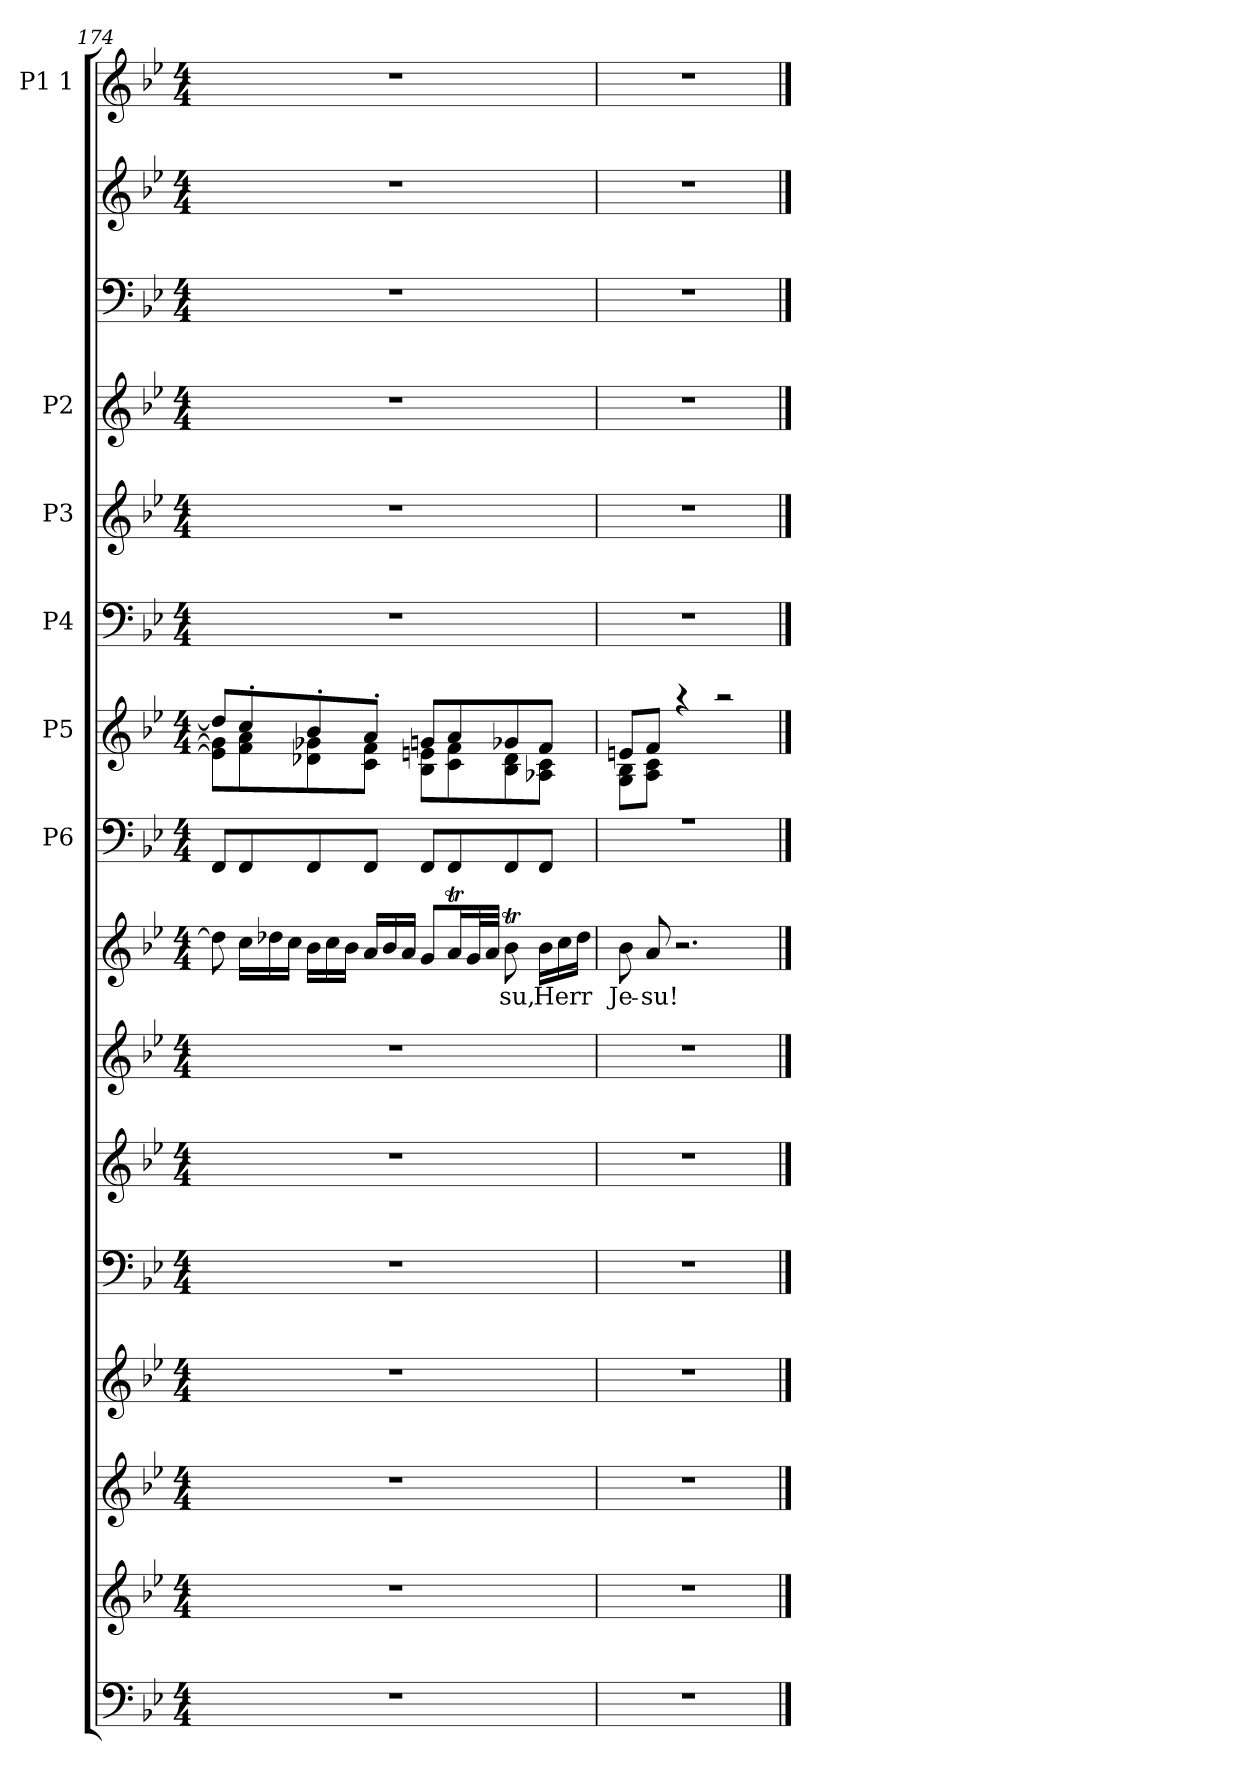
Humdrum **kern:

**kern	**kern	**kern	**kern	**kern	**kern	**kern	**kern	**text	**kern	**kern	**kern	**kern	**kern	**kern	**kern	**kern
*part16	*part15	*part14	*part13	*part12	*part11	*part10	*part9	*part9	*part8	*part7	*part6	*part5	*part4	*part3	*part2	*part1
*staff16	*staff15	*staff14	*staff13	*staff12	*staff11	*staff10	*staff9	*staff9	*staff8	*staff7	*staff6	*staff5	*staff4	*staff3	*staff2	*staff1
*	*	*	*	*	*	*	*	*	*I"P6	*I"P5	*I"P4	*I"P3	*I"P2	*	*	*I"P1 1
*clefF4	*clefG2	*clefG2	*clefG2	*clefF4	*clefG2	*clefG2	*clefG2	*	*clefF4	*clefG2	*clefF4	*clefG2	*clefG2	*clefF4	*clefG2	*clefG2
*k[b-e-]	*k[b-e-]	*k[b-e-]	*k[b-e-]	*k[b-e-]	*k[b-e-]	*k[b-e-]	*k[b-e-]	*	*k[b-e-]	*k[b-e-]	*k[b-e-]	*k[b-e-]	*k[b-e-]	*k[b-e-]	*k[b-e-]	*k[b-e-]
*B-:	*B-:	*B-:	*B-:	*B-:	*B-:	*B-:	*B-:	*	*B-:	*B-:	*B-:	*B-:	*B-:	*B-:	*B-:	*B-:
*M4/4	*M4/4	*M4/4	*M4/4	*M4/4	*M4/4	*M4/4	*M4/4	*	*M4/4	*M4/4	*M4/4	*M4/4	*M4/4	*M4/4	*M4/4	*M4/4
=174	=174	=174	=174	=174	=174	=174	=174	=174	=174	=174	=174	=174	=174	=174	=174	=174
*	*	*	*	*	*	*	*	*	*^	*^	*	*	*	*	*	*
1r	1r	1r	1r	1r	1r	1r	8dd-\]	.	8FF/L	1ryy	8dd-/L]	8e\] 8g\]L	1r	1r	1r	1r	1r	1r
*	*	*	*	*	*	*	*Xtuplet	*	*	*	*	*	*	*	*	*	*	*
.	.	.	.	.	.	.	24cc\LL	.	8FF/	.	8cc'</	8f\ 8a\	.	.	.	.	.	.
.	.	.	.	.	.	.	24dd-X\	.	.	.	.	.	.	.	.	.	.	.
.	.	.	.	.	.	.	24cc\JJ	.	.	.	.	.	.	.	.	.	.	.
.	.	.	.	.	.	.	24b-\LL	.	8FF/	.	8b-'</	8d-X\ 8g-X\	.	.	.	.	.	.
.	.	.	.	.	.	.	24cc\	.	.	.	.	.	.	.	.	.	.	.
.	.	.	.	.	.	.	24b-\JJ	.	.	.	.	.	.	.	.	.	.	.
.	.	.	.	.	.	.	24a/LL	.	8FF/J	.	8a'</J	8c\ 8f\J	.	.	.	.	.	.
.	.	.	.	.	.	.	24b-/	.	.	.	.	.	.	.	.	.	.	.
.	.	.	.	.	.	.	24a/JJ	.	.	.	.	.	.	.	.	.	.	.
.	.	.	.	.	.	.	8g/L	.	8FF/L	.	8gn/L	8B-\ 8en\L	.	.	.	.	.	.
.	.	.	.	.	.	.	16at/L	.	8FF/	.	8a/	8c\ 8f\	.	.	.	.	.	.
.	.	.	.	.	.	.	32g/L	.	.	.	.	.	.	.	.	.	.	.
.	.	.	.	.	.	.	32a/JJJ	.	.	.	.	.	.	.	.	.	.	.
!	!	!	!	!	!	!	!	!LO:LY:b	!	!	!	!	!	!	!	!	!	!
.	.	.	.	.	.	.	8b-T\	-su,	8FF/	.	8g-X/	8B-\ 8d-\	.	.	.	.	.	.
!	!	!	!	!	!	!	!	!LO:LY:b	!	!	!	!	!	!	!	!	!	!
.	.	.	.	.	.	.	24b-\LL	Herr	8FF/J	.	8f/J	8A-X\ 8c\J	.	.	.	.	.	.
.	.	.	.	.	.	.	24cc\	.	.	.	.	.	.	.	.	.	.	.
.	.	.	.	.	.	.	24dd-\JJ	.	.	.	.	.	.	.	.	.	.	.
=175	=175	=175	=175	=175	=175	=175	=175	=175	=175	=175	=175	=175	=175	=175	=175	=175	=175	=175
!	!	!	!	!	!	!	!	!LO:LY:b	!	!	!	!	!	!	!	!	!	!
1r	1r	1r	1r	1r	1r	1r	8b-\	Je-	1r	1ryy	8en/L	8G\ 8B-\L	1r	1r	1r	1r	1r	1r
!	!	!	!	!	!	!	!	!LO:LY:b	!	!	!	!	!	!	!	!	!	!
.	.	.	.	.	.	.	8a/	-su!	.	.	8f/J	8A\ 8c\J	.	.	.	.	.	.
.	.	.	.	.	.	.	2.r	.	.	.	4raa	2.ryy	.	.	.	.	.	.
.	.	.	.	.	.	.	.	.	.	.	2raa	.	.	.	.	.	.	.
*	*	*	*	*	*	*	*	*	*v	*v	*	*	*	*	*	*	*	*
*	*	*	*	*	*	*	*	*	*	*v	*v	*	*	*	*	*	*
==	==	==	==	==	==	==	==	==	==	==	==	==	==	==	==	==
*-	*-	*-	*-	*-	*-	*-	*-	*-	*-	*-	*-	*-	*-	*-	*-	*-
